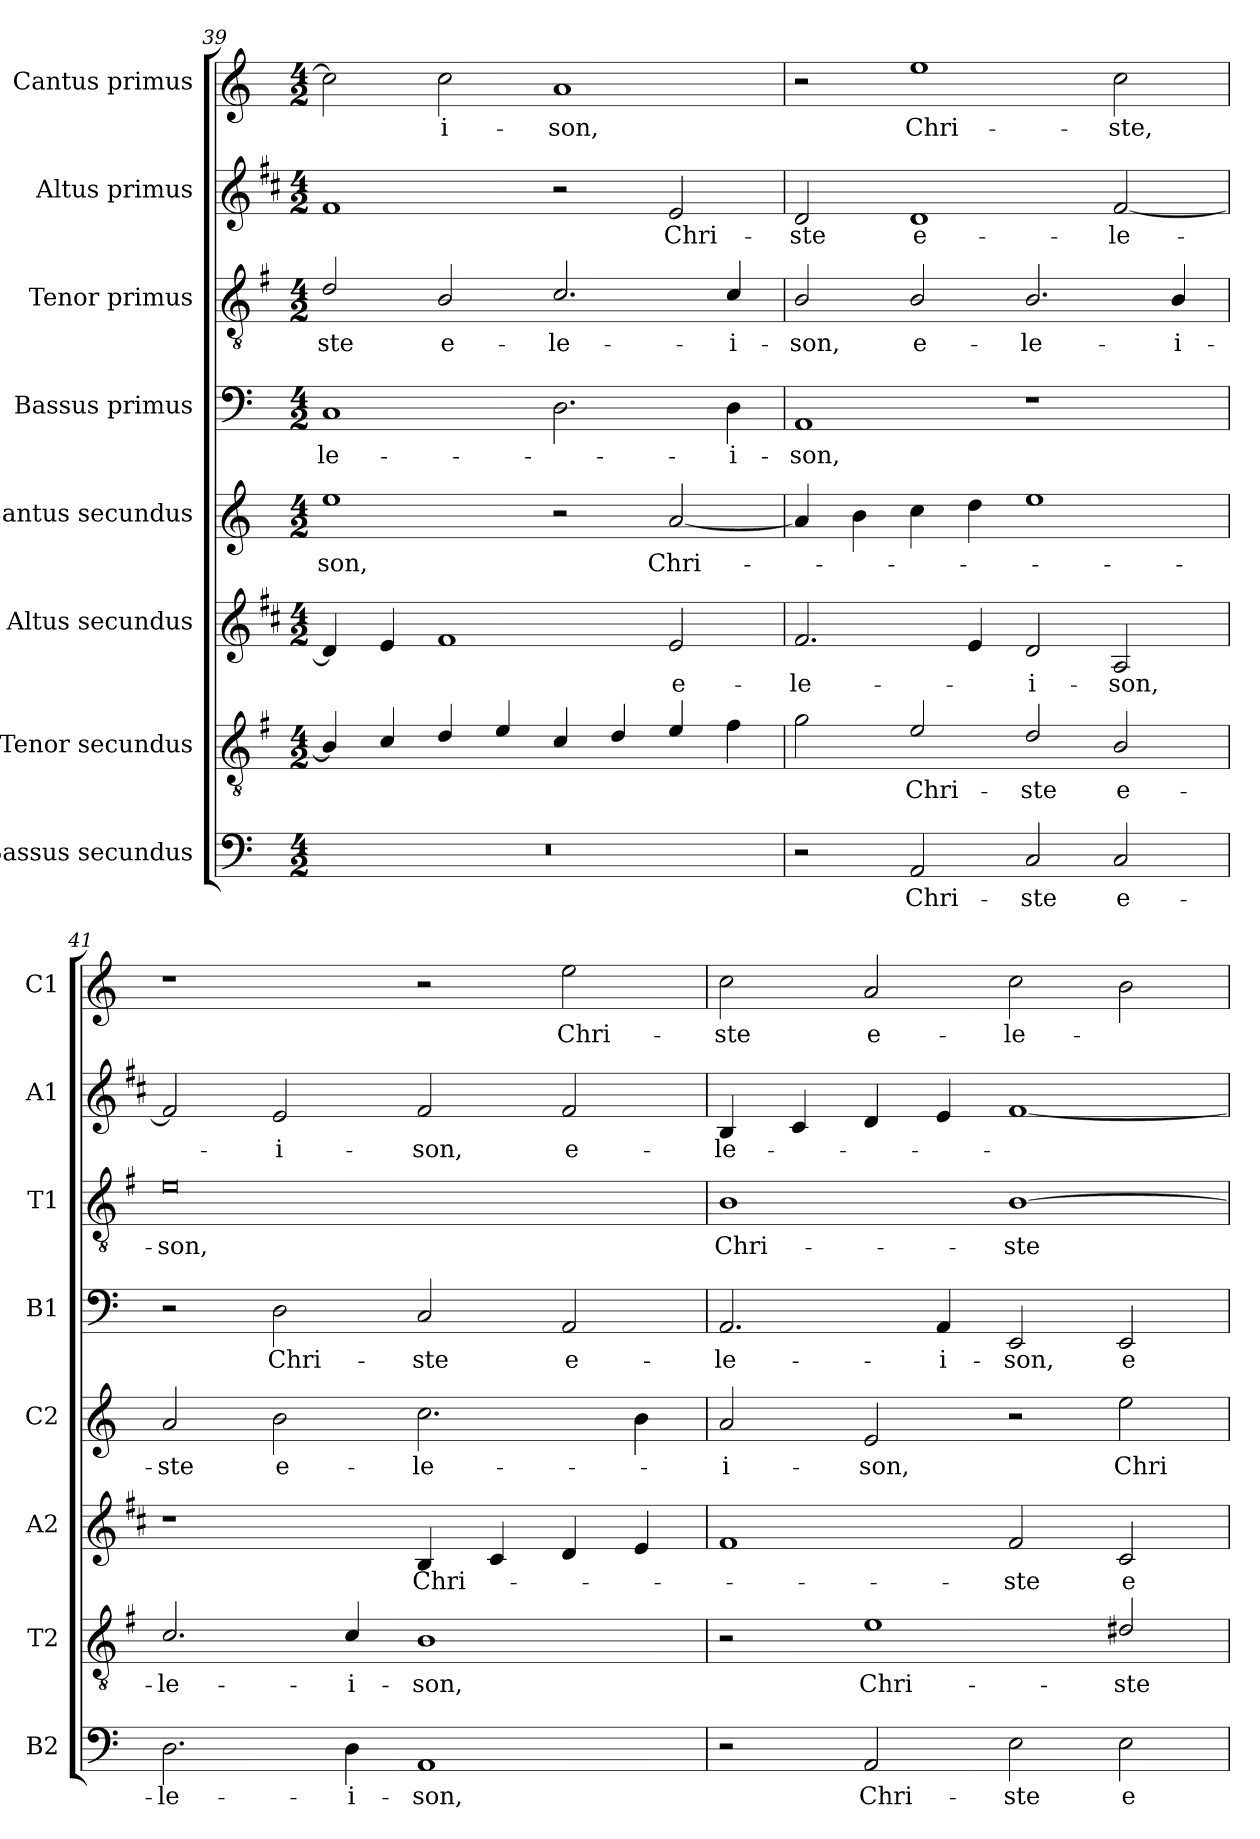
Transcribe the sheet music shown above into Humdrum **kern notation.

**kern	**text	**kern	**text	**kern	**text	**kern	**text	**kern	**text	**kern	**text	**kern	**text	**kern	**text
*part8	*part8	*part7	*part7	*part6	*part6	*part5	*part5	*part4	*part4	*part3	*part3	*part2	*part2	*part1	*part1
*staff8	*staff8	*staff7	*staff7	*staff6	*staff6	*staff5	*staff5	*staff4	*staff4	*staff3	*staff3	*staff2	*staff2	*staff1	*staff1
*I"Bassus secundus	*	*I"Tenor secundus	*	*I"Altus secundus	*	*I"Cantus secundus	*	*I"Bassus primus	*	*I"Tenor primus	*	*I"Altus primus	*	*I"Cantus primus	*
*I'B2	*	*I'T2	*	*I'A2	*	*I'C2	*	*I'B1	*	*I'T1	*	*I'A1	*	*I'C1	*
*clefF4	*	*clefGv2	*	*clefG2	*	*clefG2	*	*clefF4	*	*clefGv2	*	*clefG2	*	*clefG2	*
*	*	*ITrd4c7	*	*ITrd1c2	*	*	*	*	*	*ITrd4c7	*	*ITrd1c2	*	*	*
*k[]	*	*k[]	*	*k[]	*	*k[]	*	*k[]	*	*k[]	*	*k[]	*	*k[]	*
*C:	*	*C:	*	*C:	*	*C:	*	*C:	*	*C:	*	*C:	*	*C:	*
*M4/2	*	*M4/2	*	*M4/2	*	*M4/2	*	*M4/2	*	*M4/2	*	*M4/2	*	*M4/2	*
=39	=39	=39	=39	=39	=39	=39	=39	=39	=39	=39	=39	=39	=39	=39	=39
!	!	!	!	!	!	!	!LO:LY:b	!	!LO:LY:b	!	!LO:LY:b	!	!	!	!
0r	.	4E/]	.	4c/]	.	1ee	-son,	1C	-le-	2G/	-ste	1e	.	2cc\]	.
.	.	4F/	.	4d/	.	.	.	.	.	.	.	.	.	.	.
!	!	!	!	!	!	!	!	!	!	!	!LO:LY:b	!	!	!	!LO:LY:b
.	.	4G/	.	1e	.	.	.	.	.	2E/	e-	.	.	2cc\	-i-
.	.	4A/	.	.	.	.	.	.	.	.	.	.	.	.	.
!	!	!	!	!	!	!	!	!	!	!	!LO:LY:b	!	!	!	!LO:LY:b
.	.	4F/	.	.	.	2r	.	2.D\	.	2.F/	-le-	2r	.	1a	-son,
.	.	4G/	.	.	.	.	.	.	.	.	.	.	.	.	.
!	!	!	!	!	!LO:LY:b	!	!LO:LY:b	!	!	!	!	!	!LO:LY:b	!	!
.	.	4A/	.	2d/	e-	[2a/	Chri-	.	.	.	.	2d/	Chri-	.	.
!	!	!	!	!	!	!	!	!	!LO:LY:b	!	!LO:LY:b	!	!	!	!
.	.	4B\	.	.	.	.	.	4D\	-i-	4F/	-i-	.	.	.	.
!!LO:PB:g=z
=40	=40	=40	=40	=40	=40	=40	=40	=40	=40	=40	=40	=40	=40	=40	=40
!	!	!	!	!	!LO:LY:b	!	!	!	!LO:LY:b	!	!LO:LY:b	!	!LO:LY:b	!	!
2r	.	2c\	.	2.e/	-le-	4a/]	.	1AA	-son,	2E/	-son,	2c/	-ste	2r	.
.	.	.	.	.	.	4b\	.	.	.	.	.	.	.	.	.
!	!LO:LY:b	!	!LO:LY:b	!	!	!	!	!	!	!	!LO:LY:b	!	!LO:LY:b	!	!LO:LY:b
2AA/	Chri-	2A/	Chri-	.	.	4cc\	.	.	.	2E/	e-	1c	e-	1ee	Chri-
.	.	.	.	4d/	.	4dd\	.	.	.	.	.	.	.	.	.
!	!LO:LY:b	!	!LO:LY:b	!	!LO:LY:b	!	!	!	!	!	!LO:LY:b	!	!	!	!
2C/	-ste	2G/	-ste	2c/	-i-	1ee	.	1r	.	2.E/	-le-	.	.	.	.
!	!LO:LY:b	!	!LO:LY:b	!	!LO:LY:b	!	!	!	!	!	!	!	!LO:LY:b	!	!LO:LY:b
2C/	e-	2E/	e-	2G/	-son,	.	.	.	.	.	.	[2e/	-le-	2cc\	-ste,
!	!	!	!	!	!	!	!	!	!	!	!LO:LY:b	!	!	!	!
.	.	.	.	.	.	.	.	.	.	4E/	-i-	.	.	.	.
=41	=41	=41	=41	=41	=41	=41	=41	=41	=41	=41	=41	=41	=41	=41	=41
!	!LO:LY:b	!	!LO:LY:b	!	!	!	!LO:LY:b	!	!	!	!LO:LY:b	!	!	!	!
2.D\	-le-	2.F/	-le-	1r	.	2a/	-ste	2r	.	0A	-son,	2e/]	.	1r	.
!	!	!	!	!	!	!	!LO:LY:b	!	!LO:LY:b	!	!	!	!LO:LY:b	!	!
.	.	.	.	.	.	2b\	e-	2D\	Chri-	.	.	2d/	-i-	.	.
!	!LO:LY:b	!	!LO:LY:b	!	!	!	!	!	!	!	!	!	!	!	!
4D\	-i-	4F/	-i-	.	.	.	.	.	.	.	.	.	.	.	.
!	!LO:LY:b	!	!LO:LY:b	!	!LO:LY:b	!	!LO:LY:b	!	!LO:LY:b	!	!	!	!LO:LY:b	!	!
1AA	-son,	1E	-son,	4A/	Chri-	2.cc\	-le-	2C/	-ste	.	.	2e/	-son,	2r	.
.	.	.	.	4B/	.	.	.	.	.	.	.	.	.	.	.
!	!	!	!	!	!	!	!	!	!LO:LY:b	!	!	!	!LO:LY:b	!	!LO:LY:b
.	.	.	.	4c/	.	.	.	2AA/	e-	.	.	2e/	e-	2ee\	Chri-
.	.	.	.	4d/	.	4b\	.	.	.	.	.	.	.	.	.
=42	=42	=42	=42	=42	=42	=42	=42	=42	=42	=42	=42	=42	=42	=42	=42
!	!	!	!	!	!	!	!LO:LY:b	!	!LO:LY:b	!	!LO:LY:b	!	!LO:LY:b	!	!LO:LY:b
2r	.	2r	.	1e	.	2a/	-i-	2.AA/	-le-	1E	Chri-	4A/	-le-	2cc\	-ste
.	.	.	.	.	.	.	.	.	.	.	.	4B/	.	.	.
!	!LO:LY:b	!	!LO:LY:b	!	!	!	!LO:LY:b	!	!	!	!	!	!	!	!LO:LY:b
2AA/	Chri-	1A	Chri-	.	.	2e/	-son,	.	.	.	.	4c/	.	2a/	e-
!	!	!	!	!	!	!	!	!	!LO:LY:b	!	!	!	!	!	!
.	.	.	.	.	.	.	.	4AA/	-i-	.	.	4d/	.	.	.
!	!LO:LY:b	!	!	!	!LO:LY:b	!	!	!	!LO:LY:b	!	!LO:LY:b	!	!	!	!LO:LY:b
2E\	-ste	.	.	2e/	-ste	2r	.	2EE/	-son,	[1E	-ste	[1e	.	2cc\	-le-
!	!LO:LY:b	!	!LO:LY:b	!	!LO:LY:b	!	!LO:LY:b	!	!LO:LY:b	!	!	!	!	!	!
2E\	e-	2G#X/	-ste	2B/	e-	2ee\	Chri-	2EE/	e-	.	.	.	.	2b\	.
=	=	=	=	=	=	=	=	=	=	=	=	=	=	=	=
*-	*-	*-	*-	*-	*-	*-	*-	*-	*-	*-	*-	*-	*-	*-	*-
